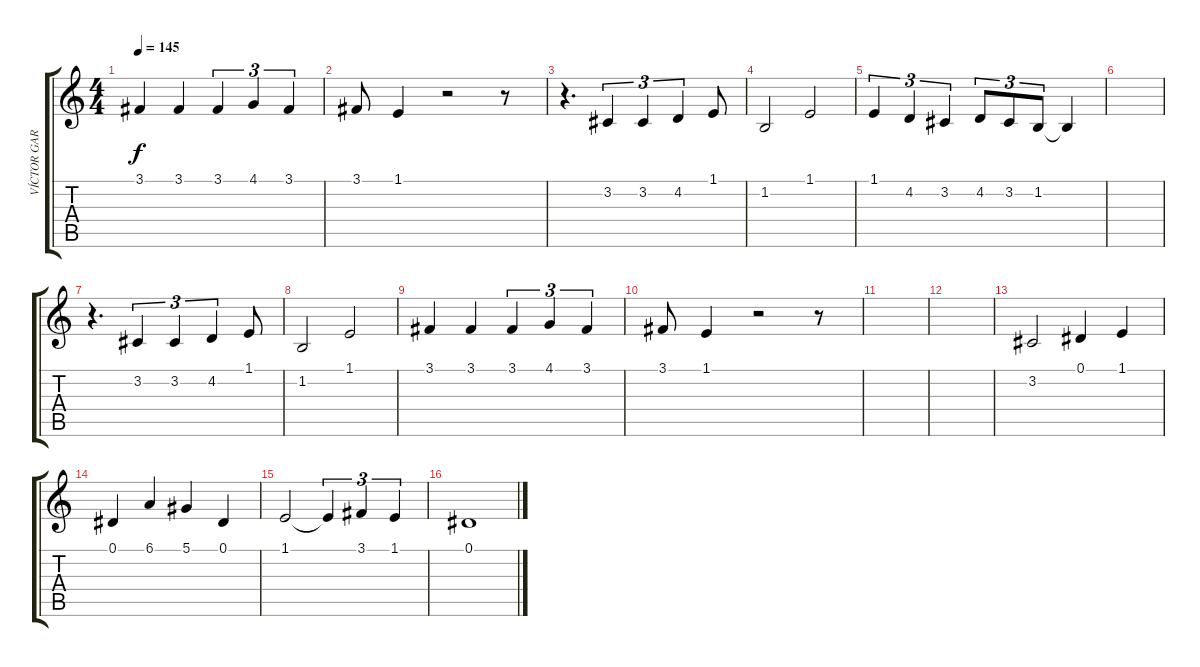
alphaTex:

\track ("VÍCTOR GARCÍA" "VÍCTOR GAR") {instrument clarinet}
\staff {score tabs}
\tuning (Eb4 Bb3 Gb3 Db3 Ab2 Eb2) {hide}
\ts (4 4)
\tempo 145
\clef g2
\ks c
3.1.4{dy f} 3.1.4 3.1.4{tu (3 2)} 4.1.4{tu (3 2)} 3.1.4{tu (3 2)} |
3.1.8 1.1.4 r.2 r.8 |
r.4{d} 3.2.4{tu (3 2)} 3.2.4{tu (3 2)} 4.2.4{tu (3 2)} 1.1.8 |
1.2.2 1.1.2 |
1.1.4{tu (3 2)} 4.2.4{tu (3 2)} 3.2.4{tu (3 2)} 4.2.8{tu (3 2)} 3.2.8{tu (3 2)} 1.2.8{tu (3 2)} 1.2{t}.4 |
|
r.4{d} 3.2.4{tu (3 2)} 3.2.4{tu (3 2)} 4.2.4{tu (3 2)} 1.1.8 |
1.2.2 1.1.2 |
3.1.4 3.1.4 3.1.4{tu (3 2)} 4.1.4{tu (3 2)} 3.1.4{tu (3 2)} |
3.1.8 1.1.4 r.2 r.8 |
|
|
3.2.2 0.1.4 1.1.4 |
0.1.4 6.1.4 5.1.4 0.1.4 |
1.1.2 1.1{t}.4{tu (3 2)} 3.1.4{tu (3 2)} 1.1.4{tu (3 2)} |
0.1.1
